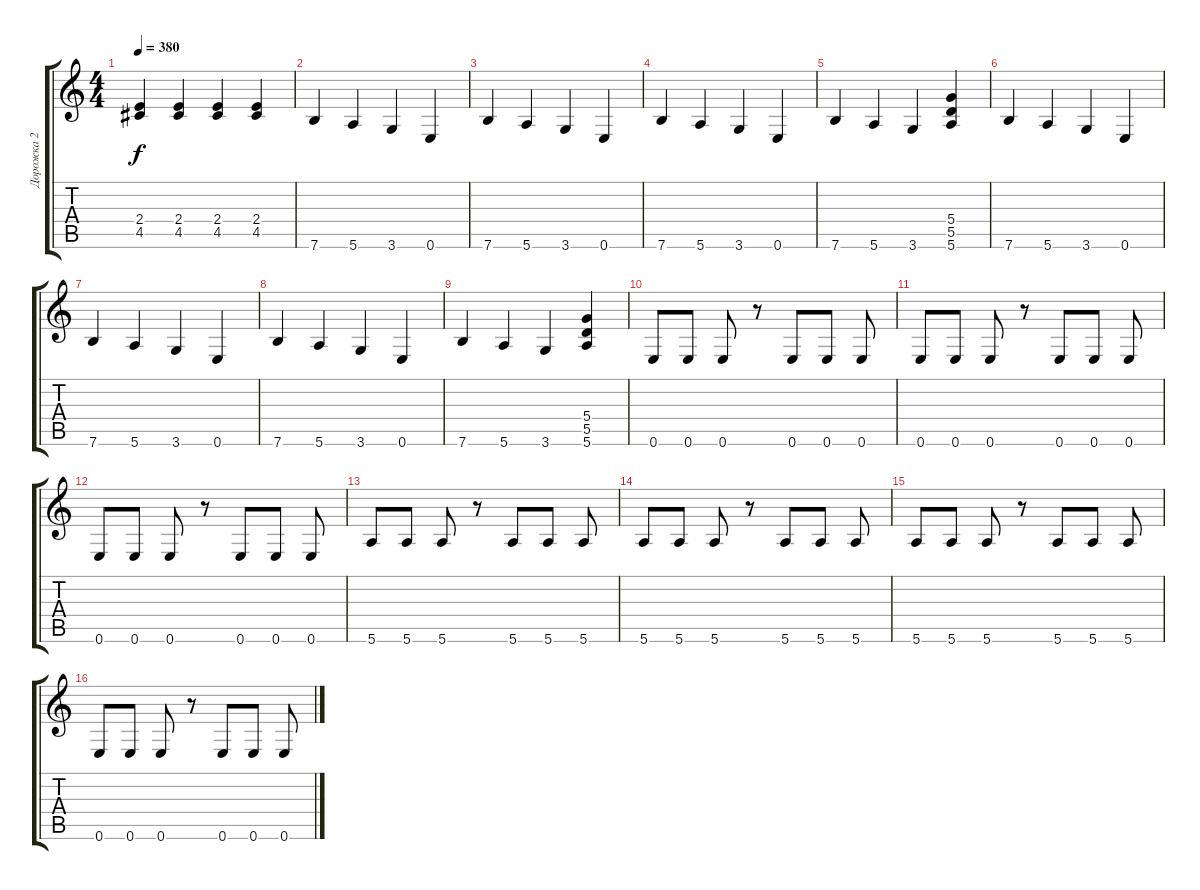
\track ("Дорожка 2" "Дорожка 2") {instrument distortionguitar}
\staff {score tabs}
\tuning (E4 B3 G3 D3 A2 E2) {hide}
\ts (4 4)
\tempo 380
\clef g2
\ks c
(2.4 4.5).4{dy f} (2.4 4.5).4 (2.4 4.5).4 (2.4 4.5).4 |
7.6.4 5.6.4 3.6.4 0.6.4 |
7.6.4 5.6.4 3.6.4 0.6.4 |
7.6.4 5.6.4 3.6.4 0.6.4 |
7.6.4 5.6.4 3.6.4 (5.4 5.5 5.6).4 |
7.6.4 5.6.4 3.6.4 0.6.4 |
7.6.4 5.6.4 3.6.4 0.6.4 |
7.6.4 5.6.4 3.6.4 0.6.4 |
7.6.4 5.6.4 3.6.4 (5.4 5.5 5.6).4 |
0.6.8 0.6.8 0.6.8 r.8 0.6.8 0.6.8 0.6.8 |
0.6.8 0.6.8 0.6.8 r.8 0.6.8 0.6.8 0.6.8 |
0.6.8 0.6.8 0.6.8 r.8 0.6.8 0.6.8 0.6.8 |
5.6.8 5.6.8 5.6.8 r.8 5.6.8 5.6.8 5.6.8 |
5.6.8 5.6.8 5.6.8 r.8 5.6.8 5.6.8 5.6.8 |
5.6.8 5.6.8 5.6.8 r.8 5.6.8 5.6.8 5.6.8 |
0.6.8 0.6.8 0.6.8 r.8 0.6.8 0.6.8 0.6.8
